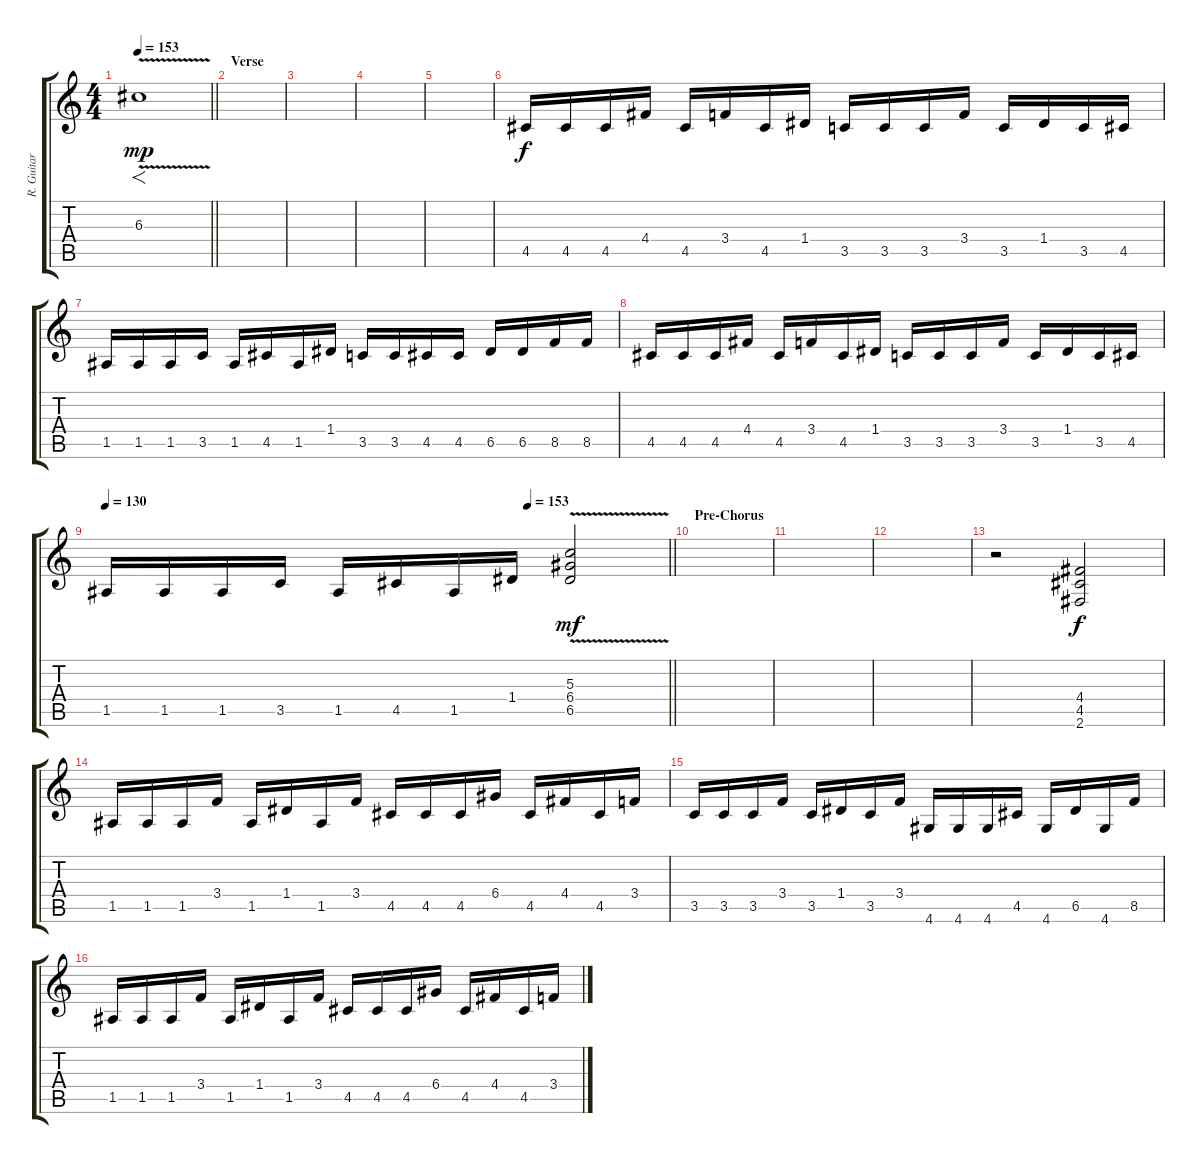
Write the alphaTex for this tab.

\track ("R. Guitar 2" "R. Guitar ") {instrument distortionguitar}
\staff {score tabs}
\tuning (E4 B3 G3 D3 A2 E2) {hide}
\ts (4 4)
\tempo 153
\clef g2
\barLineRight lightlight
\ks c
6.3{v}.1{f dy mp} |
\section ("" "Verse")
|
|
|
|
4.5.16{dy f} 4.5.16 4.5.16 4.4.16 4.5.16 3.4.16 4.5.16 1.4.16 3.5.16 3.5.16 3.5.16 3.4.16 3.5.16 1.4.16 3.5.16 4.5.16 |
1.5.16 1.5.16 1.5.16 3.5.16 1.5.16 4.5.16 1.5.16 1.4.16 3.5.16 3.5.16 4.5.16 4.5.16 6.5.16 6.5.16 8.5.16 8.5.16 |
4.5.16 4.5.16 4.5.16 4.4.16 4.5.16 3.4.16 4.5.16 1.4.16 3.5.16 3.5.16 3.5.16 3.4.16 3.5.16 1.4.16 3.5.16 4.5.16 |
\tempo 130
\tempo (153 0.75)
\barLineRight lightlight
1.5.16 1.5.16 1.5.16 3.5.16 1.5.16 4.5.16 1.5.16 1.4.16 (5.3{v} 6.4{v} 6.5{v}).2{dy mf} |
\section ("" "Pre-Chorus")
|
|
|
r.2 (4.4 4.5 2.6).2{dy f} |
1.5.16{volume 12} 1.5.16 1.5.16 3.4.16 1.5.16 1.4.16 1.5.16 3.4.16 4.5.16 4.5.16 4.5.16 6.4.16 4.5.16 4.4.16 4.5.16 3.4.16 |
3.5.16 3.5.16 3.5.16 3.4.16 3.5.16 1.4.16 3.5.16 3.4.16 4.6.16 4.6.16 4.6.16 4.5.16 4.6.16 6.5.16 4.6.16 8.5.16 |
1.5.16 1.5.16 1.5.16 3.4.16 1.5.16 1.4.16 1.5.16 3.4.16 4.5.16 4.5.16 4.5.16 6.4.16 4.5.16 4.4.16 4.5.16 3.4.16
